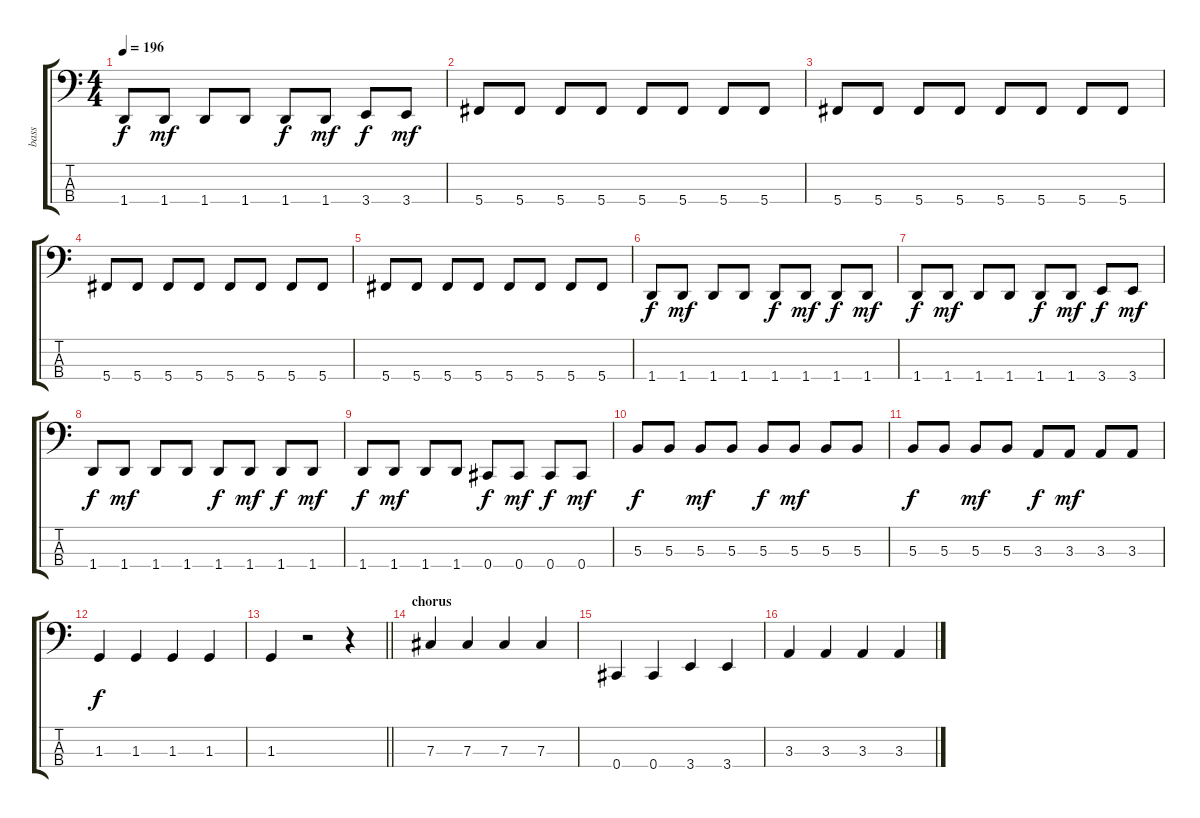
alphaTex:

\track ("bass" "bass") {instrument electricbasspick}
\staff {score tabs}
\tuning (E2 B1 Gb1 Db1) {hide}
\ts (4 4)
\tempo 196
\clef f4
\ks c
1.4.8{dy f} 1.4.8{dy mf} 1.4.8 1.4.8 1.4.8{dy f} 1.4.8{dy mf} 3.4.8{dy f} 3.4.8{dy mf} |
5.4.8 5.4.8 5.4.8 5.4.8 5.4.8 5.4.8 5.4.8 5.4.8 |
5.4.8 5.4.8 5.4.8 5.4.8 5.4.8 5.4.8 5.4.8 5.4.8 |
5.4.8 5.4.8 5.4.8 5.4.8 5.4.8 5.4.8 5.4.8 5.4.8 |
5.4.8 5.4.8 5.4.8 5.4.8 5.4.8 5.4.8 5.4.8 5.4.8 |
1.4.8{dy f} 1.4.8{dy mf} 1.4.8 1.4.8 1.4.8{dy f} 1.4.8{dy mf} 1.4.8{dy f} 1.4.8{dy mf} |
1.4.8{dy f} 1.4.8{dy mf} 1.4.8 1.4.8 1.4.8{dy f} 1.4.8{dy mf} 3.4.8{dy f} 3.4.8{dy mf} |
1.4.8{dy f} 1.4.8{dy mf} 1.4.8 1.4.8 1.4.8{dy f} 1.4.8{dy mf} 1.4.8{dy f} 1.4.8{dy mf} |
1.4.8{dy f} 1.4.8{dy mf} 1.4.8 1.4.8 0.4.8{dy f} 0.4.8{dy mf} 0.4.8{dy f} 0.4.8{dy mf} |
5.3.8{dy f} 5.3.8 5.3.8{dy mf} 5.3.8 5.3.8{dy f} 5.3.8{dy mf} 5.3.8 5.3.8 |
5.3.8{dy f} 5.3.8 5.3.8{dy mf} 5.3.8 3.3.8{dy f} 3.3.8{dy mf} 3.3.8 3.3.8 |
1.3.4{dy f} 1.3.4 1.3.4 1.3.4 |
\barLineRight lightlight
1.3.4 r.2 r.4 |
\section ("" "chorus")
7.3.4 7.3.4 7.3.4 7.3.4 |
0.4.4 0.4.4 3.4.4 3.4.4 |
3.3.4 3.3.4 3.3.4 3.3.4
